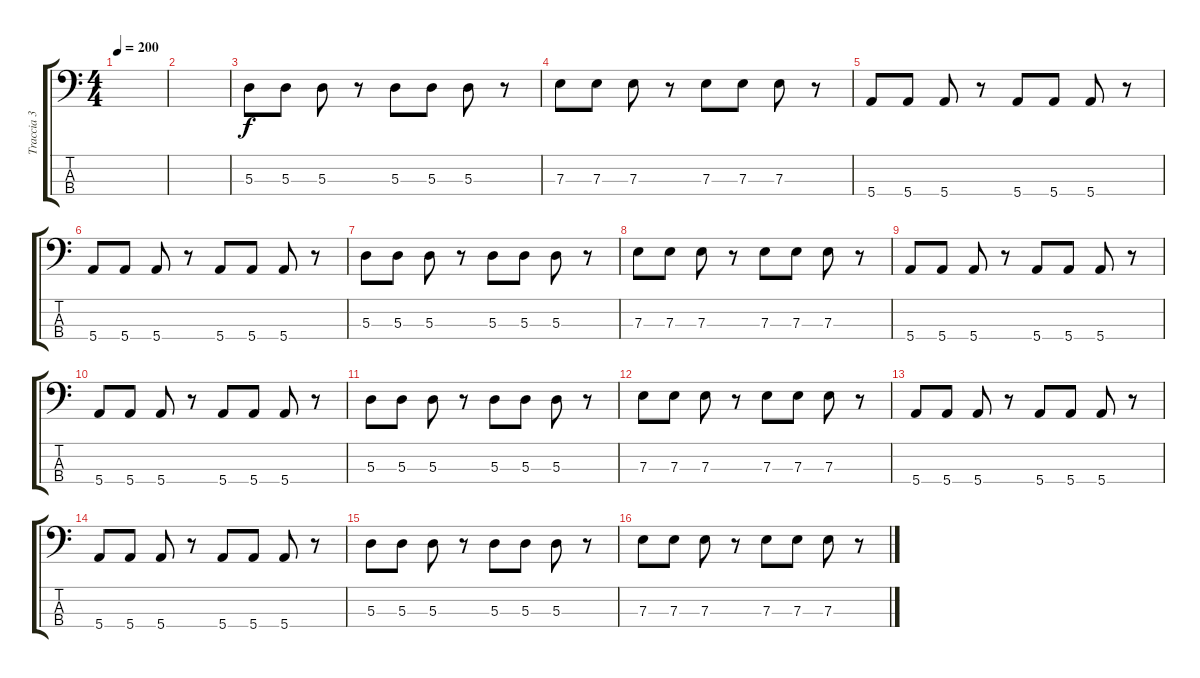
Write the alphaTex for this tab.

\track ("Traccia 3" "Traccia 3") {instrument electricbasspick}
\staff {score tabs}
\tuning (G2 D2 A1 E1) {hide}
\ts (4 4)
\tempo 200
\clef f4
\ks c
|
|
5.3.8 5.3.8 5.3.8 r.8 5.3.8 5.3.8 5.3.8 r.8 |
7.3.8 7.3.8 7.3.8 r.8 7.3.8 7.3.8 7.3.8 r.8 |
5.4.8 5.4.8 5.4.8 r.8 5.4.8 5.4.8 5.4.8 r.8 |
5.4.8 5.4.8 5.4.8 r.8 5.4.8 5.4.8 5.4.8 r.8 |
5.3.8 5.3.8 5.3.8 r.8 5.3.8 5.3.8 5.3.8 r.8 |
7.3.8 7.3.8 7.3.8 r.8 7.3.8 7.3.8 7.3.8 r.8 |
5.4.8 5.4.8 5.4.8 r.8 5.4.8 5.4.8 5.4.8 r.8 |
5.4.8 5.4.8 5.4.8 r.8 5.4.8 5.4.8 5.4.8 r.8 |
5.3.8 5.3.8 5.3.8 r.8 5.3.8 5.3.8 5.3.8 r.8 |
7.3.8 7.3.8 7.3.8 r.8 7.3.8 7.3.8 7.3.8 r.8 |
5.4.8 5.4.8 5.4.8 r.8 5.4.8 5.4.8 5.4.8 r.8 |
5.4.8 5.4.8 5.4.8 r.8 5.4.8 5.4.8 5.4.8 r.8 |
5.3.8 5.3.8 5.3.8 r.8 5.3.8 5.3.8 5.3.8 r.8 |
7.3.8 7.3.8 7.3.8 r.8 7.3.8 7.3.8 7.3.8 r.8
